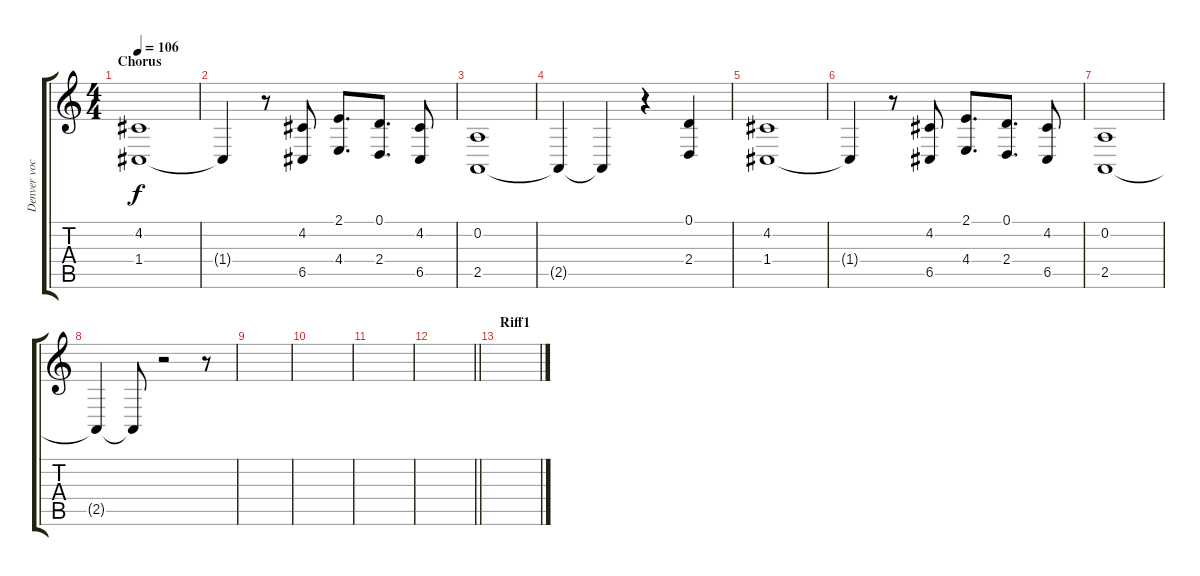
\track ("Denver vocal" "Denver voc") {instrument viola}
\staff {score tabs}
\tuning (D4 A3 F3 C3 G2 C2) {hide}
\ts (4 4)
\section ("" "Chorus")
\tempo 106
\clef g2
\ks c
(4.2 1.4).1{dy f} |
1.4{t}.4 r.8 (4.2 6.5).8 (2.1 4.4).8{d} (0.1 2.4).8{d} (4.2 6.5).8 |
(0.2 2.5).1 |
2.5{t}.4 2.5{t}.4 r.4 (0.1 2.4).4 |
(4.2 1.4).1 |
1.4{t}.4 r.8 (4.2 6.5).8 (2.1 4.4).8{d} (0.1 2.4).8{d} (4.2 6.5).8 |
(0.2 2.5).1 |
2.5{t}.4 2.5{t}.8 r.2 r.8 |
|
|
|
\barLineRight lightlight
|
\section ("" "Riff1")
